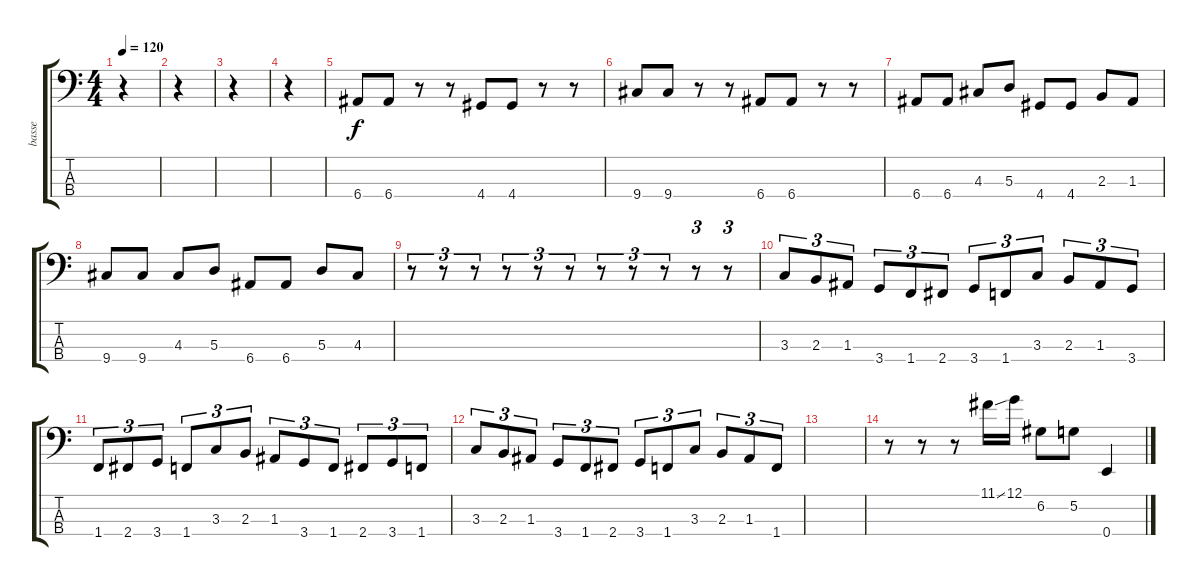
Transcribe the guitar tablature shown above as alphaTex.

\track ("basse" "basse") {instrument electricbassfinger}
\staff {score tabs}
\tuning (G2 D2 A1 E1) {hide}
\ts (4 4)
\tempo 120
\clef f4
\ks c
r.4{dy f instrument electricbassfinger} |
r.4 |
r.4 |
r.4 |
6.4.8 6.4.8 r.8 r.8 4.4.8 4.4.8 r.8 r.8 |
9.4.8 9.4.8 r.8 r.8 6.4.8 6.4.8 r.8 r.8 |
6.4.8 6.4.8 4.3.8 5.3.8 4.4.8 4.4.8 2.3.8 1.3.8 |
9.4.8 9.4.8 4.3.8 5.3.8 6.4.8 6.4.8 5.3.8 4.3.8 |
r.8{tu (3 2)} r.8{tu (3 2)} r.8{tu (3 2)} r.8{tu (3 2)} r.8{tu (3 2)} r.8{tu (3 2)} r.8{tu (3 2)} r.8{tu (3 2)} r.8{tu (3 2)} r.8{tu (3 2)} r.8{tu (3 2)} |
3.3.8{tu (3 2)} 2.3.8{tu (3 2)} 1.3.8{tu (3 2)} 3.4.8{tu (3 2)} 1.4.8{tu (3 2)} 2.4.8{tu (3 2)} 3.4.8{tu (3 2)} 1.4.8{tu (3 2)} 3.3.8{tu (3 2)} 2.3.8{tu (3 2)} 1.3.8{tu (3 2)} 3.4.8{tu (3 2)} |
1.4.8{tu (3 2)} 2.4.8{tu (3 2)} 3.4.8{tu (3 2)} 1.4.8{tu (3 2)} 3.3.8{tu (3 2)} 2.3.8{tu (3 2)} 1.3.8{tu (3 2)} 3.4.8{tu (3 2)} 1.4.8{tu (3 2)} 2.4.8{tu (3 2)} 3.4.8{tu (3 2)} 1.4.8{tu (3 2)} |
3.3.8{tu (3 2)} 2.3.8{tu (3 2)} 1.3.8{tu (3 2)} 3.4.8{tu (3 2)} 1.4.8{tu (3 2)} 2.4.8{tu (3 2)} 3.4.8{tu (3 2)} 1.4.8{tu (3 2)} 3.3.8{tu (3 2)} 2.3.8{tu (3 2)} 1.3.8{tu (3 2)} 1.4.8{tu (3 2)} |
|
r.8 r.8 r.8 11.1{ss}.16 12.1.16 6.2.8 5.2.8 0.4.4
